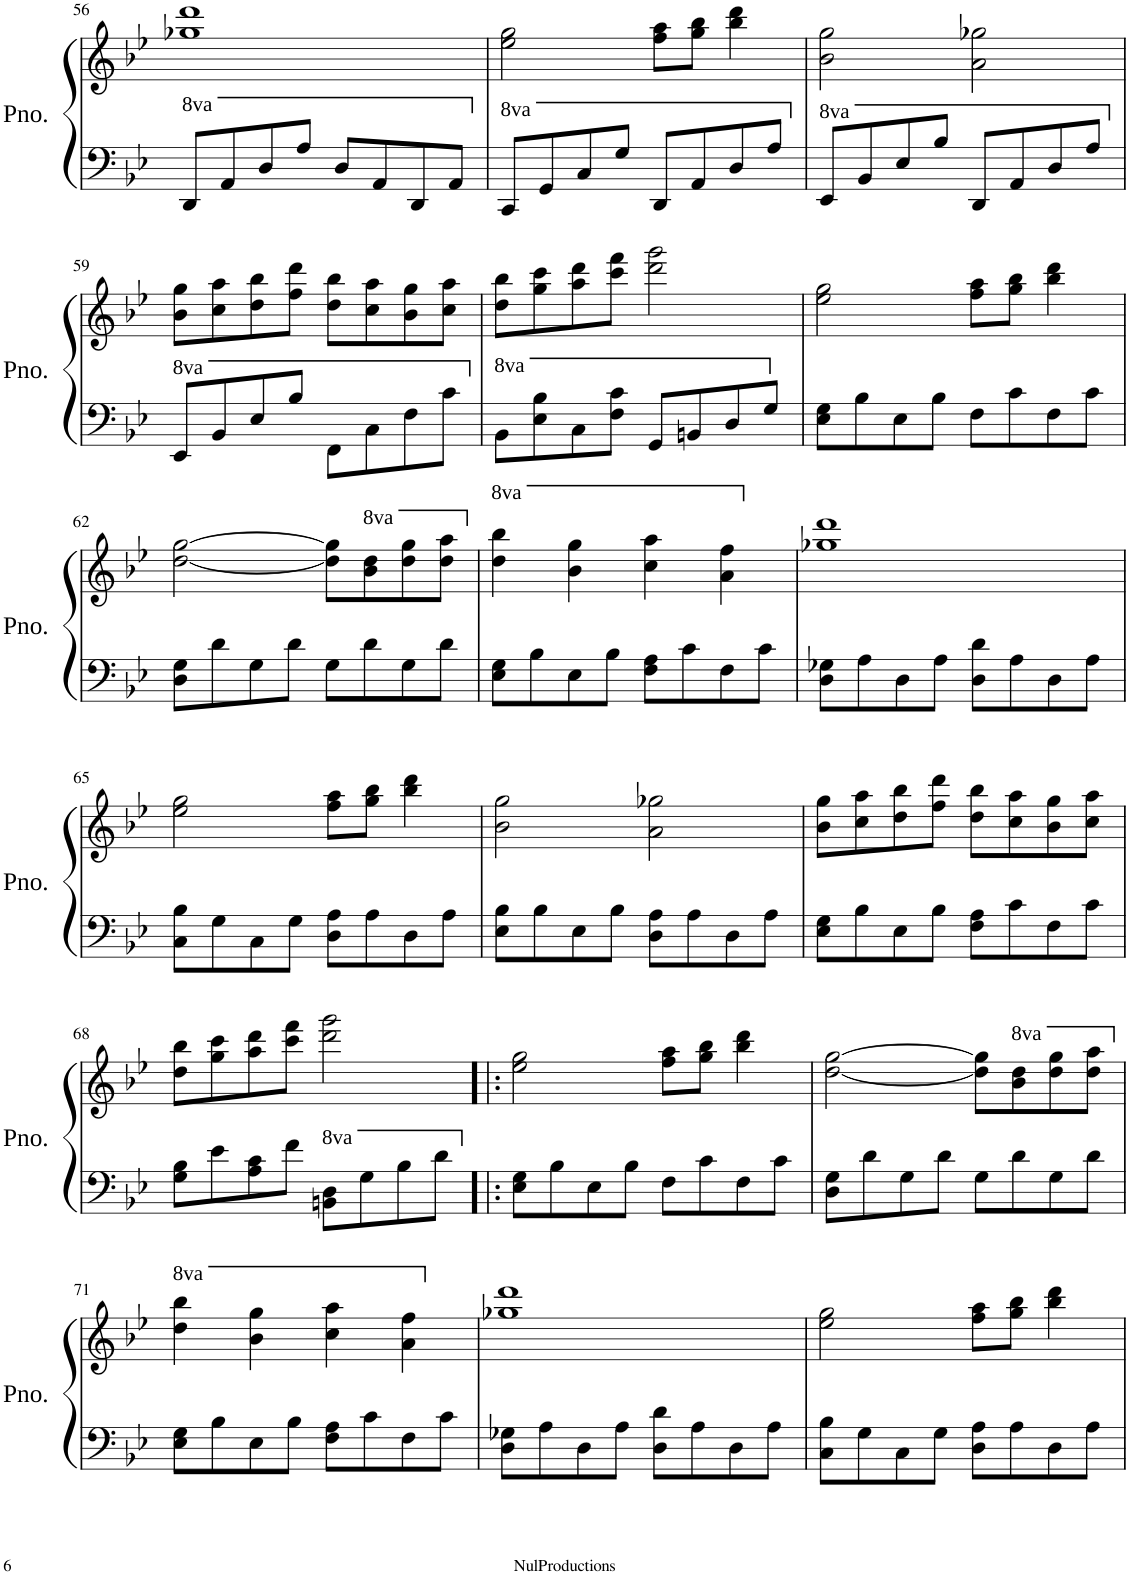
**kern	**kern
*part1	*part1
*staff2	*staff1
*I"Piano	*
*I'Pno.	*
!!LO:PB:g=z
*clefF4	*clefG2
*k[b-e-]	*k[b-e-]
*M4/4	*M4/4
*8va	*
=56	=56
8D/L	1gg-X 1ddd
8A/	.
8d/	.
8a/J	.
8d/L	.
8A/	.
8D/	.
8A/J	.
=57	=57
*X8va	*
*8va	*
8C/L	2ee-\ 2gg\
8G/	.
8c/	.
8g/J	.
8D/L	8ff\ 8aa\L
8A/	8gg\ 8bb-\J
8d/	4bb-\ 4ddd\
8a/J	.
=58	=58
*X8va	*
*8va	*
8E-/L	2b-\ 2gg\
8B-/	.
8e-/	.
8b-/J	.
8D/L	2a\ 2gg-X\
8A/	.
8d/	.
8a/J	.
!!LO:LB:g=z
=59	=59
*X8va	*
*8va	*
8E-/L	8b-\ 8gg\L
8B-/	8cc\ 8aa\
8e-/	8dd\ 8bb-\
8b-/J	8ff\ 8ddd\J
8F\L	8dd\ 8bb-\L
8c\	8cc\ 8aa\
8f\	8b-\ 8gg\
8cc\J	8cc\ 8aa\J
=60	=60
*X8va	*
*8va	*
8B-\L	8dd\ 8bb-\L
8e-\ 8b-\	8gg\ 8ccc\
8c\	8aa\ 8ddd\
8f\ 8cc\J	8ccc\ 8fff\J
8G/L	2ddd\ 2ggg\
8Bn/	.
8d/	.
8g/J	.
=61	=61
*X8va	*
8E-\ 8G\L	2ee-\ 2gg\
8B-\	.
8E-\	.
8B-\J	.
8F\L	8ff\ 8aa\L
8c\	8gg\ 8bb-\J
8F\	4bb-\ 4ddd\
8c\J	.
!!LO:LB:g=z
=62	=62
8D\ 8G\L	[2dd\ [2gg\
8d\	.
8G\	.
8d\J	.
8G\L	8dd\] 8gg\]L
*	*8va
8d\	8bb-\ 8ddd\
8G\	8ddd\ 8ggg\
8d\J	8ddd\ 8aaa\J
=63	=63
*	*X8va
*	*8va
8E-\ 8G\L	4ddd\ 4bbb-\
8B-\	.
8E-\	4bb-\ 4ggg\
8B-\J	.
8F\ 8A\L	4ccc\ 4aaa\
8c\	.
8F\	4aa\ 4fff\
8c\J	.
=64	=64
*	*X8va
8D\ 8G-X\L	1gg-X 1ddd
8A\	.
8D\	.
8A\J	.
8D\ 8d\L	.
8A\	.
8D\	.
8A\J	.
!!LO:LB:g=z
=65	=65
8C\ 8B-\L	2ee-\ 2gg\
8G\	.
8C\	.
8G\J	.
8D\ 8A\L	8ff\ 8aa\L
8A\	8gg\ 8bb-\J
8D\	4bb-\ 4ddd\
8A\J	.
=66	=66
8E-\ 8B-\L	2b-\ 2gg\
8B-\	.
8E-\	.
8B-\J	.
8D\ 8A\L	2a\ 2gg-X\
8A\	.
8D\	.
8A\J	.
=67	=67
8E-\ 8G\L	8b-\ 8gg\L
8B-\	8cc\ 8aa\
8E-\	8dd\ 8bb-\
8B-\J	8ff\ 8ddd\J
8F\ 8A\L	8dd\ 8bb-\L
8c\	8cc\ 8aa\
8F\	8b-\ 8gg\
8c\J	8cc\ 8aa\J
!!LO:LB:g=z
=68	=68
8G\ 8B-\L	8dd\ 8bb-\L
8e-\	8gg\ 8ccc\
8A\ 8c\	8aa\ 8ddd\
8f\J	8ccc\ 8fff\J
*8va	*
8Bn\ 8d\L	2ddd\ 2ggg\
8g\	.
8b-\	.
8dd\J	.
=69!|:	=69!|:
*X8va	*
8E-\ 8G\L	2ee-\ 2gg\
8B-\	.
8E-\	.
8B-\J	.
8F\L	8ff\ 8aa\L
8c\	8gg\ 8bb-\J
8F\	4bb-\ 4ddd\
8c\J	.
=70	=70
8D\ 8G\L	[2dd\ [2gg\
8d\	.
8G\	.
8d\J	.
8G\L	8dd\] 8gg\]L
*	*8va
8d\	8bb-\ 8ddd\
8G\	8ddd\ 8ggg\
8d\J	8ddd\ 8aaa\J
!!LO:LB:g=z
=71	=71
*	*X8va
*	*8va
8E-\ 8G\L	4ddd\ 4bbb-\
8B-\	.
8E-\	4bb-\ 4ggg\
8B-\J	.
8F\ 8A\L	4ccc\ 4aaa\
8c\	.
8F\	4aa\ 4fff\
8c\J	.
=72	=72
*	*X8va
8D\ 8G-X\L	1gg-X 1ddd
8A\	.
8D\	.
8A\J	.
8D\ 8d\L	.
8A\	.
8D\	.
8A\J	.
=73	=73
8C\ 8B-\L	2ee-\ 2gg\
8G\	.
8C\	.
8G\J	.
8D\ 8A\L	8ff\ 8aa\L
8A\	8gg\ 8bb-\J
8D\	4bb-\ 4ddd\
8A\J	.
=	=
*-	*-
